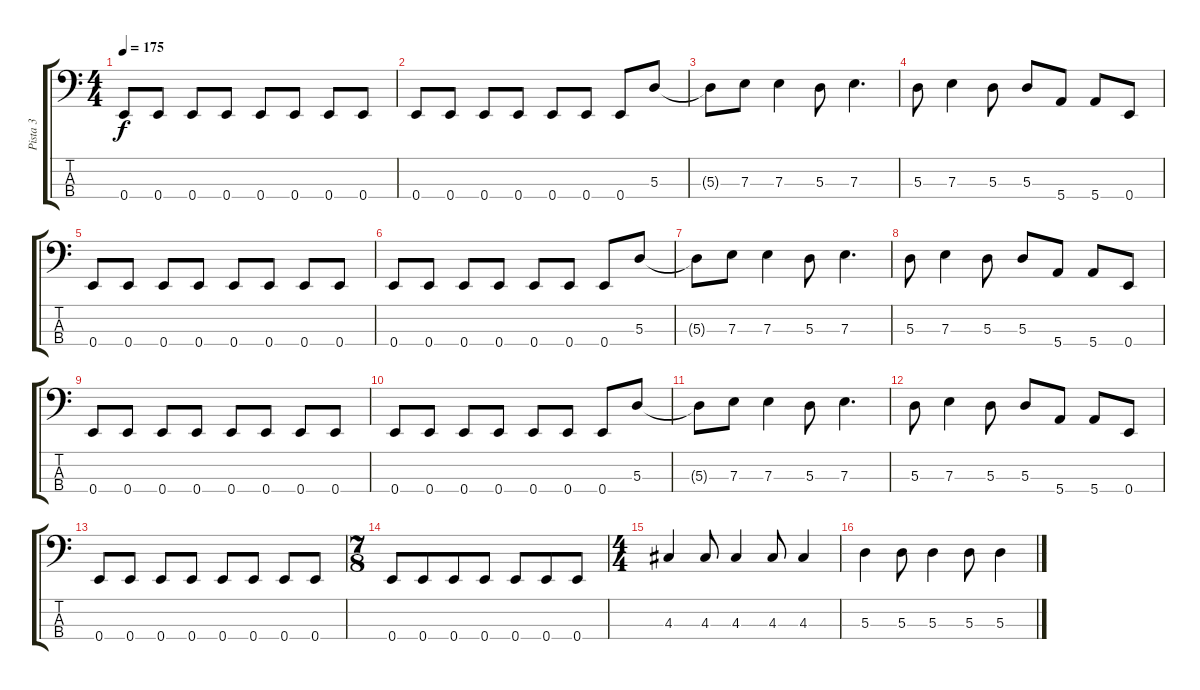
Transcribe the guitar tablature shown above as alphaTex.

\track ("Pista 3" "Pista 3") {instrument electricbasspick}
\staff {score tabs}
\tuning (G2 D2 A1 E1) {hide}
\ts (4 4)
\tempo 175
\clef f4
\ks c
0.4.8{dy f} 0.4.8 0.4.8 0.4.8 0.4.8 0.4.8 0.4.8 0.4.8 |
0.4.8 0.4.8 0.4.8 0.4.8 0.4.8 0.4.8 0.4.8 5.3.8 |
5.3{t}.8 7.3.8 7.3.4 5.3.8 7.3.4{d} |
5.3.8 7.3.4 5.3.8 5.3.8 5.4.8 5.4.8 0.4.8 |
0.4.8 0.4.8 0.4.8 0.4.8 0.4.8 0.4.8 0.4.8 0.4.8 |
0.4.8 0.4.8 0.4.8 0.4.8 0.4.8 0.4.8 0.4.8 5.3.8 |
5.3{t}.8 7.3.8 7.3.4 5.3.8 7.3.4{d} |
5.3.8 7.3.4 5.3.8 5.3.8 5.4.8 5.4.8 0.4.8 |
0.4.8 0.4.8 0.4.8 0.4.8 0.4.8 0.4.8 0.4.8 0.4.8 |
0.4.8 0.4.8 0.4.8 0.4.8 0.4.8 0.4.8 0.4.8 5.3.8 |
5.3{t}.8 7.3.8 7.3.4 5.3.8 7.3.4{d} |
5.3.8 7.3.4 5.3.8 5.3.8 5.4.8 5.4.8 0.4.8 |
0.4.8 0.4.8 0.4.8 0.4.8 0.4.8 0.4.8 0.4.8 0.4.8 |
\ts (7 8)
0.4.8 0.4.8 0.4.8 0.4.8 0.4.8 0.4.8 0.4.8 |
\ts (4 4)
4.3.4 4.3.8 4.3.4 4.3.8 4.3.4 |
5.3.4 5.3.8 5.3.4 5.3.8 5.3.4
